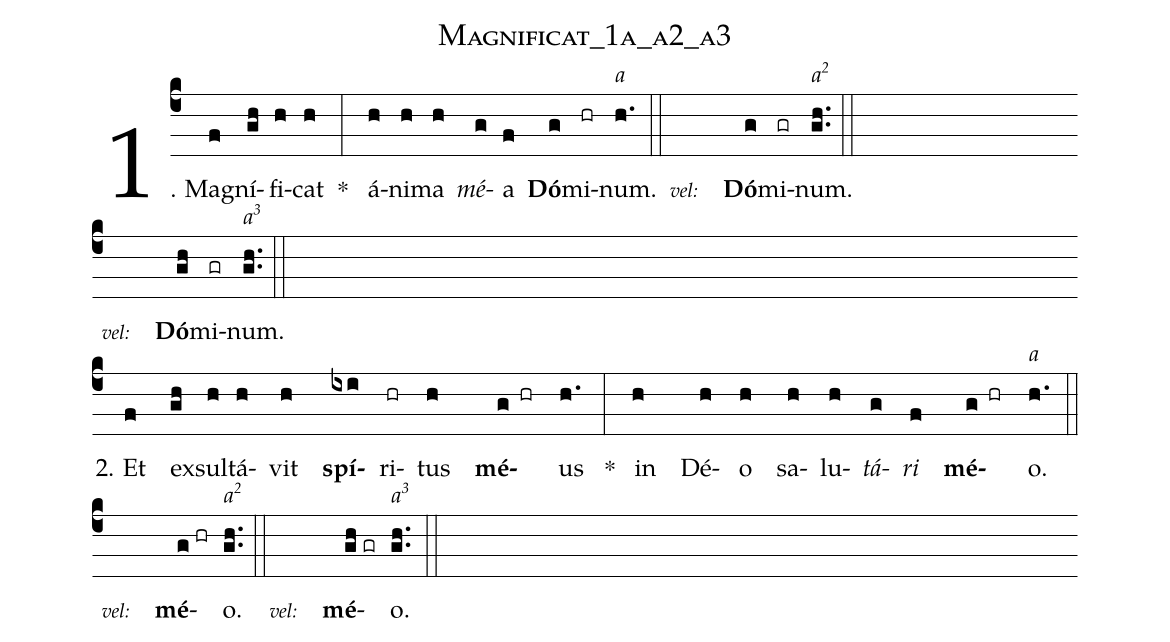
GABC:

name:Magnificat_1a_a2_a3;
%%
(c4) 1. Ma(f)gní(gh)fi(h)cat(h) * (:) á(h)ni(h)ma(h) <i>mé</i>(g)a(f) <b>Dó</b>(g)mi(hr)num.<alt>a</alt>(h.) (::) <v>\footnotesize\textit{vel:}</v> (////) <eu> <b>Dó</b>(g)mi(gr)num.</eu><alt>a\textsuperscript{2}</alt>(gh..) (::) (Z-) <v>\footnotesize\textit{vel:} </v> (////) <eu> <b>Dó</b>(gh)mi(gr)num.</eu><alt>a\textsuperscript{3}</alt>(gh..) (::) (Z-)


2. Et(f) ex(gh)sul(h)tá(h)vit(h) <b>spí</b>(ixi)ri(hr)tus(h) <b>mé</b>(g//hr)us(h.) *(:) in(h) Dé(h)o(h) sa(h)lu(h)<i>tá</i>(g)<i>ri</i>(f) <b>mé</b>(g//hr)o.<alt>a</alt>(h.) (::) (z-) <v>\footnotesize\textit{vel:} </v>(////) <eu> <b>mé</b>(g//hr)o.<alt>a\textsuperscript{2}</alt></eu>(gh..) (::)  <v>\footnotesize\textit{vel:}</v> (////) <eu> <b>mé</b>(gh//gr)</eu>o.<alt>a\textsuperscript{3}</alt>(gh..) (::)
